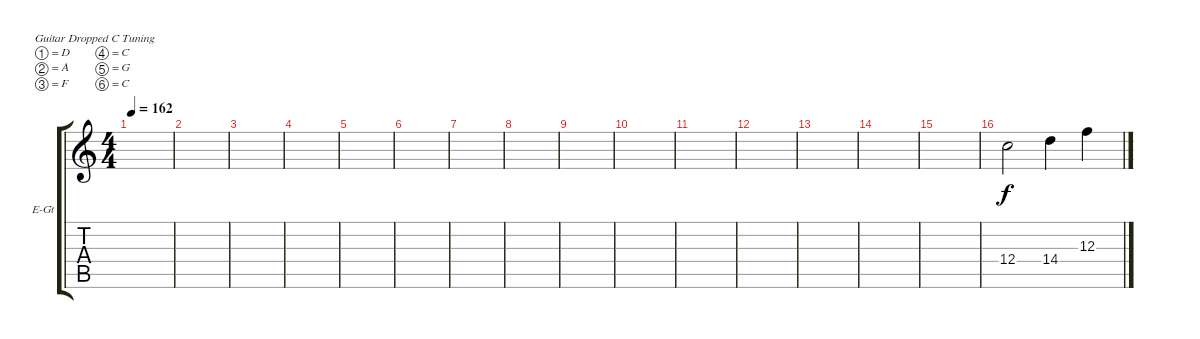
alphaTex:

\defaultSystemsLayout 4
\bracketExtendMode groupsimilarinstruments
\firstSystemTrackNameOrientation horizontal
\otherSystemsTrackNameOrientation horizontal
\track ("Michael Padget" "E-Gt") {instrument distortionguitar}
\staff {score tabs}
\tuning (D4 A3 F3 C3 G2 C2)
\ts (4 4)
\tempo 162
\clef g2
\ks c
|
|
|
|
|
|
|
|
|
|
|
|
|
|
|
12.4.2 14.4.4 12.3.4
